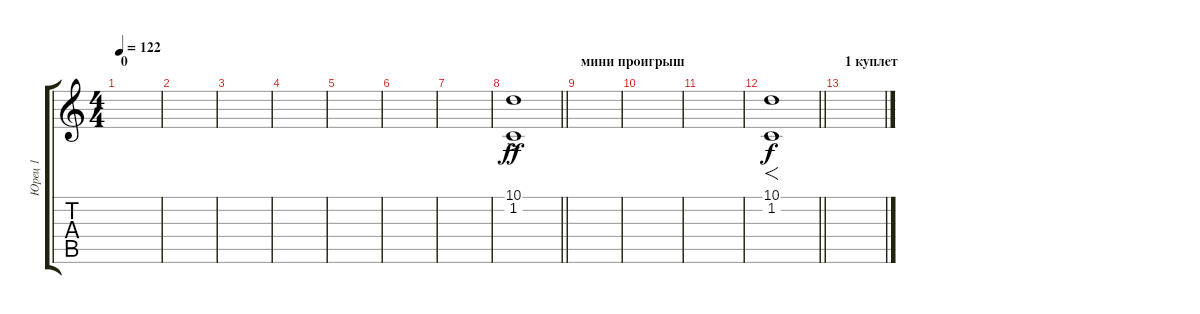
\track ("Юрец 1" "Юрец 1") {instrument seashore}
\staff {score tabs}
\tuning (E4 B3 G3 D3 A2 E2) {hide}
\ts (4 4)
\section ("" "0")
\tempo 122
\clef g2
\ks c
|
|
|
|
|
|
|
\barLineRight lightlight
(10.1{ac} 1.2).1{dy ff volume 8} |
\section ("" "мини проигрыш")
|
|
|
\barLineRight lightlight
(10.1 1.2).1{f dy f} |
\section ("" "1 куплет")
